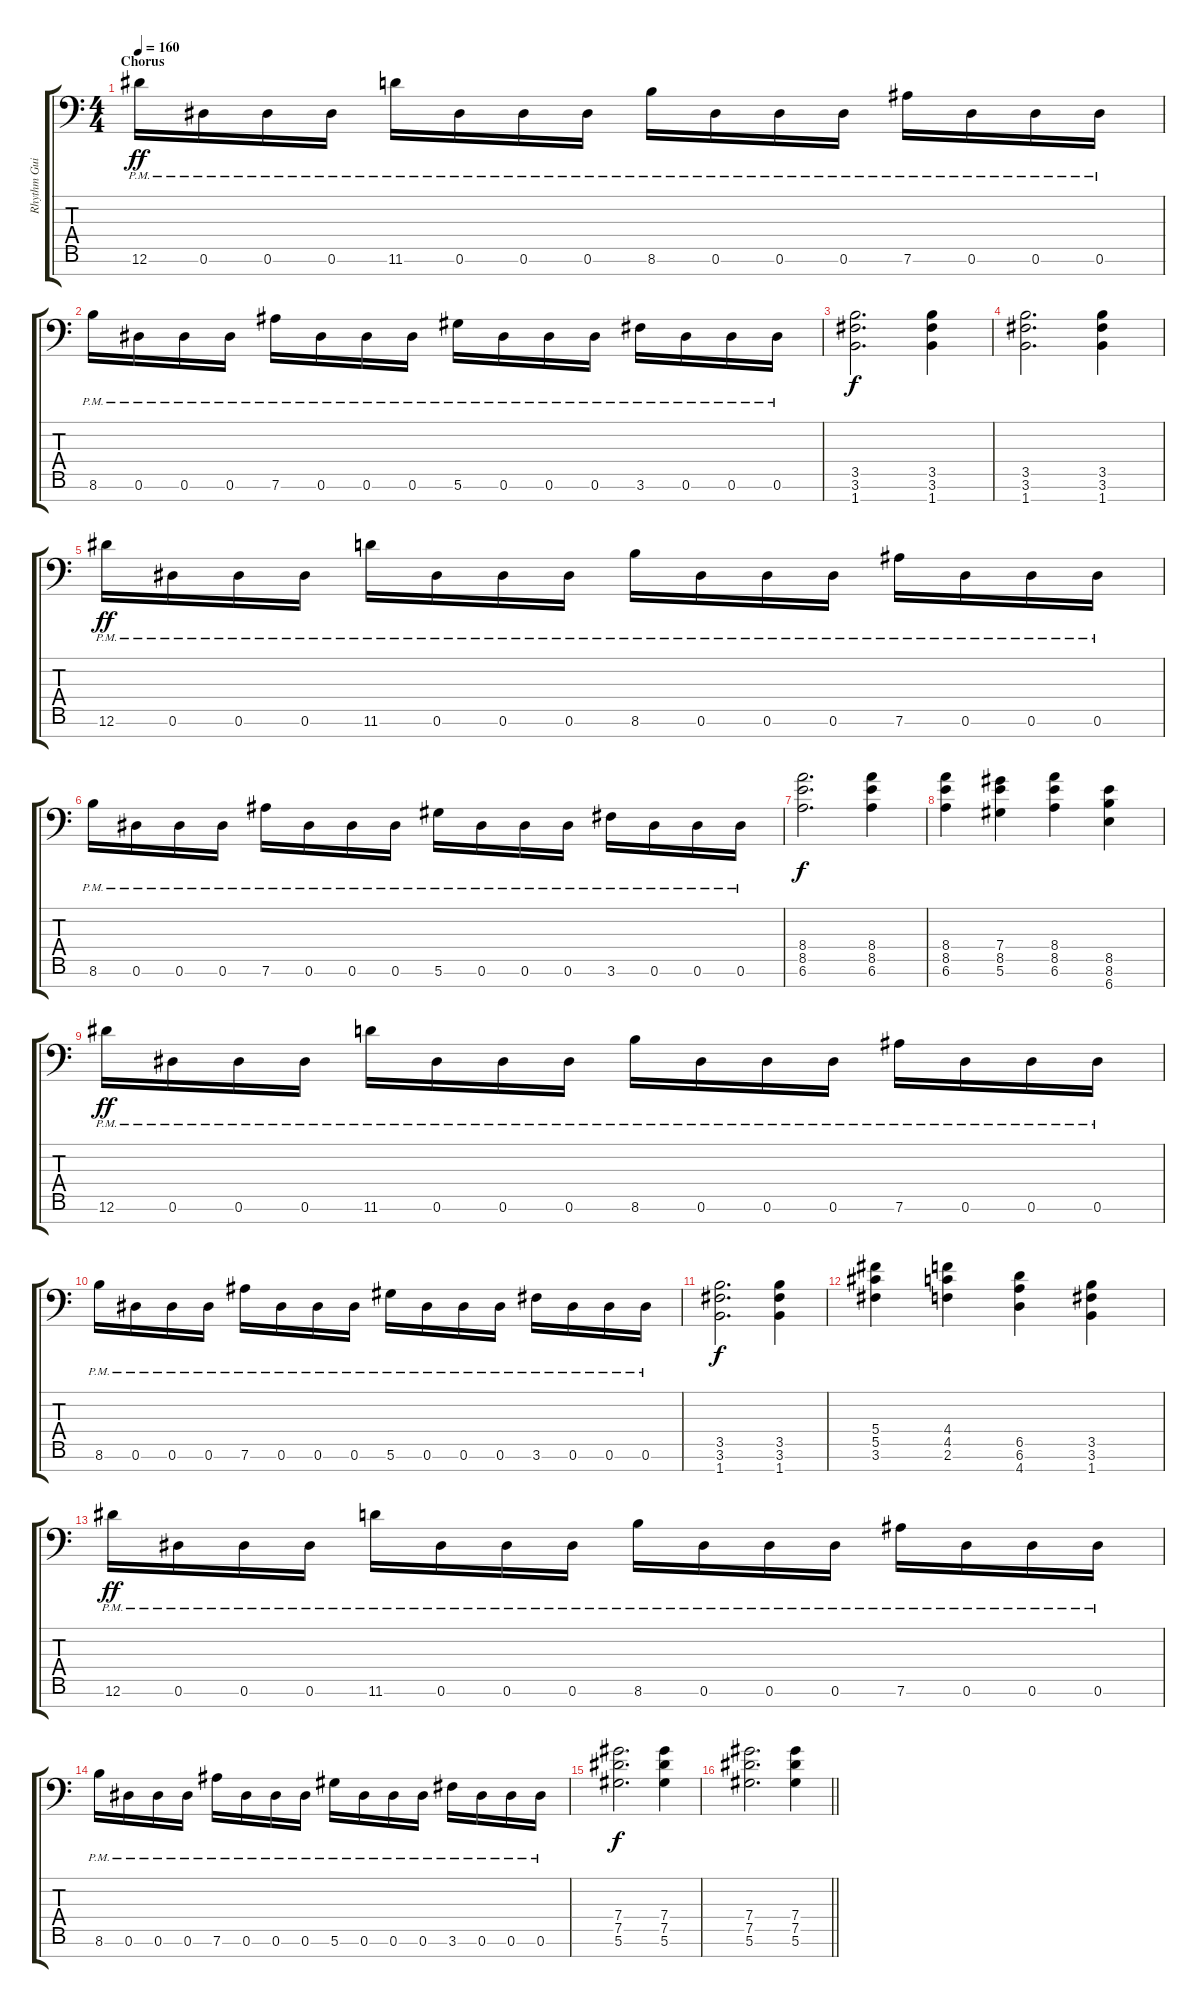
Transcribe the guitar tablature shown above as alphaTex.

\track ("Rhythm Guitar" "Rhythm Gui") {instrument distortionguitar}
\staff {score tabs}
\tuning (Eb4 Bb3 Gb3 Db3 Ab2 Eb2 Bb1) {hide}
\ts (4 4)
\section ("" "Chorus")
\tempo 160
\clef f4
\ks c
12.6{pm}.16{dy ff} 0.6{pm}.16 0.6{pm}.16 0.6{pm}.16 11.6{pm}.16 0.6{pm}.16 0.6{pm}.16 0.6{pm}.16 8.6{pm}.16 0.6{pm}.16 0.6{pm}.16 0.6{pm}.16 7.6{pm}.16 0.6{pm}.16 0.6{pm}.16 0.6{pm}.16 |
8.6{pm}.16 0.6{pm}.16 0.6{pm}.16 0.6{pm}.16 7.6{pm}.16 0.6{pm}.16 0.6{pm}.16 0.6{pm}.16 5.6{pm}.16 0.6{pm}.16 0.6{pm}.16 0.6{pm}.16 3.6{pm}.16 0.6{pm}.16 0.6{pm}.16 0.6{pm}.16 |
(3.5 3.6 1.7).2{d dy f} (3.5 3.6 1.7).4 |
(3.5 3.6 1.7).2{d} (3.5 3.6 1.7).4 |
12.6{pm}.16{dy ff} 0.6{pm}.16 0.6{pm}.16 0.6{pm}.16 11.6{pm}.16 0.6{pm}.16 0.6{pm}.16 0.6{pm}.16 8.6{pm}.16 0.6{pm}.16 0.6{pm}.16 0.6{pm}.16 7.6{pm}.16 0.6{pm}.16 0.6{pm}.16 0.6{pm}.16 |
8.6{pm}.16 0.6{pm}.16 0.6{pm}.16 0.6{pm}.16 7.6{pm}.16 0.6{pm}.16 0.6{pm}.16 0.6{pm}.16 5.6{pm}.16 0.6{pm}.16 0.6{pm}.16 0.6{pm}.16 3.6{pm}.16 0.6{pm}.16 0.6{pm}.16 0.6{pm}.16 |
(8.4 8.5 6.6).2{d dy f} (8.4 8.5 6.6).4 |
(8.4 8.5 6.6).4 (7.4 8.5 5.6).4 (8.4 8.5 6.6).4 (8.5 8.6 6.7).4 |
12.6{pm}.16{dy ff} 0.6{pm}.16 0.6{pm}.16 0.6{pm}.16 11.6{pm}.16 0.6{pm}.16 0.6{pm}.16 0.6{pm}.16 8.6{pm}.16 0.6{pm}.16 0.6{pm}.16 0.6{pm}.16 7.6{pm}.16 0.6{pm}.16 0.6{pm}.16 0.6{pm}.16 |
8.6{pm}.16 0.6{pm}.16 0.6{pm}.16 0.6{pm}.16 7.6{pm}.16 0.6{pm}.16 0.6{pm}.16 0.6{pm}.16 5.6{pm}.16 0.6{pm}.16 0.6{pm}.16 0.6{pm}.16 3.6{pm}.16 0.6{pm}.16 0.6{pm}.16 0.6{pm}.16 |
(3.5 3.6 1.7).2{d dy f} (3.5 3.6 1.7).4 |
(5.4 5.5 3.6).4 (4.4 4.5 2.6).4 (6.5 6.6 4.7).4 (3.5 3.6 1.7).4 |
12.6{pm}.16{dy ff} 0.6{pm}.16 0.6{pm}.16 0.6{pm}.16 11.6{pm}.16 0.6{pm}.16 0.6{pm}.16 0.6{pm}.16 8.6{pm}.16 0.6{pm}.16 0.6{pm}.16 0.6{pm}.16 7.6{pm}.16 0.6{pm}.16 0.6{pm}.16 0.6{pm}.16 |
8.6{pm}.16 0.6{pm}.16 0.6{pm}.16 0.6{pm}.16 7.6{pm}.16 0.6{pm}.16 0.6{pm}.16 0.6{pm}.16 5.6{pm}.16 0.6{pm}.16 0.6{pm}.16 0.6{pm}.16 3.6{pm}.16 0.6{pm}.16 0.6{pm}.16 0.6{pm}.16 |
(7.4 7.5 5.6).2{d dy f} (7.4 7.5 5.6).4 |
\barLineRight lightlight
(7.4 7.5 5.6).2{d} (7.4 7.5 5.6).4
